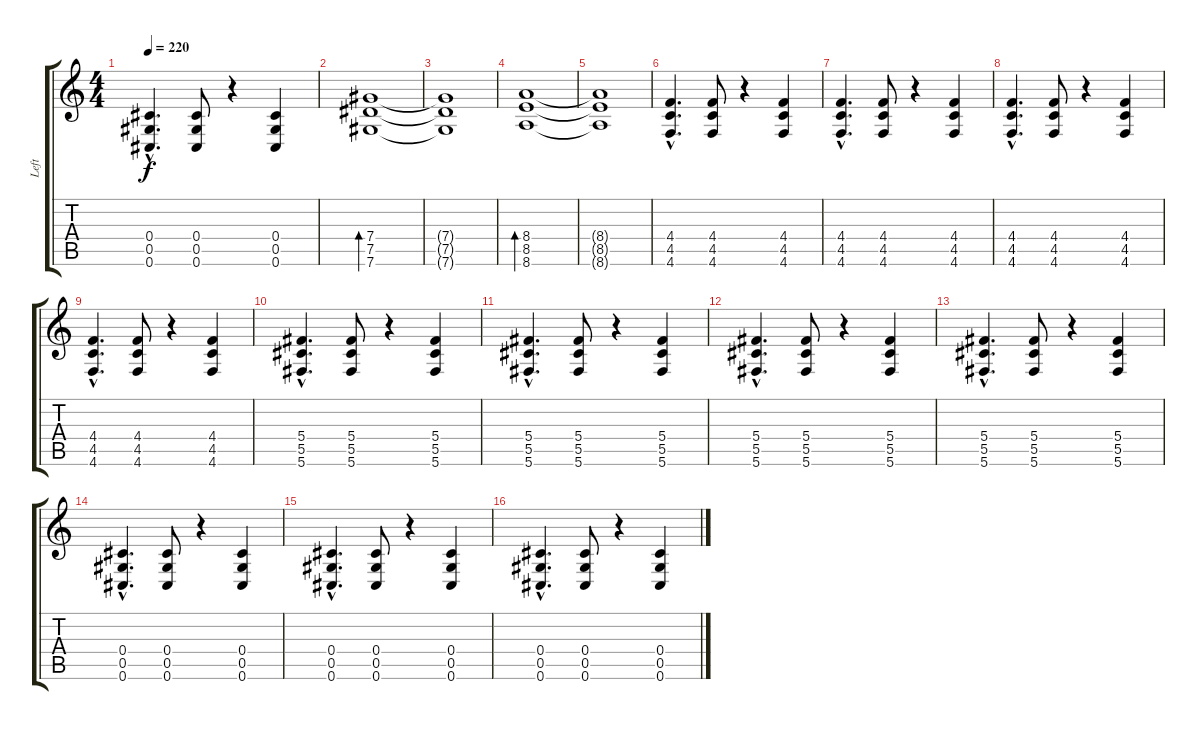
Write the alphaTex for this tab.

\track ("Left" "Left") {instrument distortionguitar}
\staff {score tabs}
\tuning (Eb4 Bb3 Gb3 Db3 Ab2 Db2) {hide}
\ts (4 4)
\tempo 220
\clef g2
\ks c
(0.4{hac} 0.5{hac} 0.6{hac}).4{d dy f} (0.4 0.5 0.6).8 r.4 (0.4 0.5 0.6).4 |
(7.4 7.5 7.6).1{bd 240} |
(7.4{t} 7.5{t} 7.6{t}).1 |
(8.4 8.5 8.6).1{bd 240} |
(8.4{t} 8.5{t} 8.6{t}).1 |
(4.4{hac} 4.5{hac} 4.6{hac}).4{d} (4.4 4.5 4.6).8 r.4 (4.4 4.5 4.6).4 |
(4.4{hac} 4.5{hac} 4.6{hac}).4{d} (4.4 4.5 4.6).8 r.4 (4.4 4.5 4.6).4 |
(4.4{hac} 4.5{hac} 4.6{hac}).4{d} (4.4 4.5 4.6).8 r.4 (4.4 4.5 4.6).4 |
(4.4{hac} 4.5{hac} 4.6{hac}).4{d} (4.4 4.5 4.6).8 r.4 (4.4 4.5 4.6).4 |
(5.4{hac} 5.5{hac} 5.6{hac}).4{d} (5.4 5.5 5.6).8 r.4 (5.4 5.5 5.6).4 |
(5.4{hac} 5.5{hac} 5.6{hac}).4{d} (5.4 5.5 5.6).8 r.4 (5.4 5.5 5.6).4 |
(5.4{hac} 5.5{hac} 5.6{hac}).4{d} (5.4 5.5 5.6).8 r.4 (5.4 5.5 5.6).4 |
(5.4{hac} 5.5{hac} 5.6{hac}).4{d} (5.4 5.5 5.6).8 r.4 (5.4 5.5 5.6).4 |
(0.4{hac} 0.5{hac} 0.6{hac}).4{d} (0.4 0.5 0.6).8 r.4 (0.4 0.5 0.6).4 |
(0.4{hac} 0.5{hac} 0.6{hac}).4{d} (0.4 0.5 0.6).8 r.4 (0.4 0.5 0.6).4 |
(0.4{hac} 0.5{hac} 0.6{hac}).4{d} (0.4 0.5 0.6).8 r.4 (0.4 0.5 0.6).4
